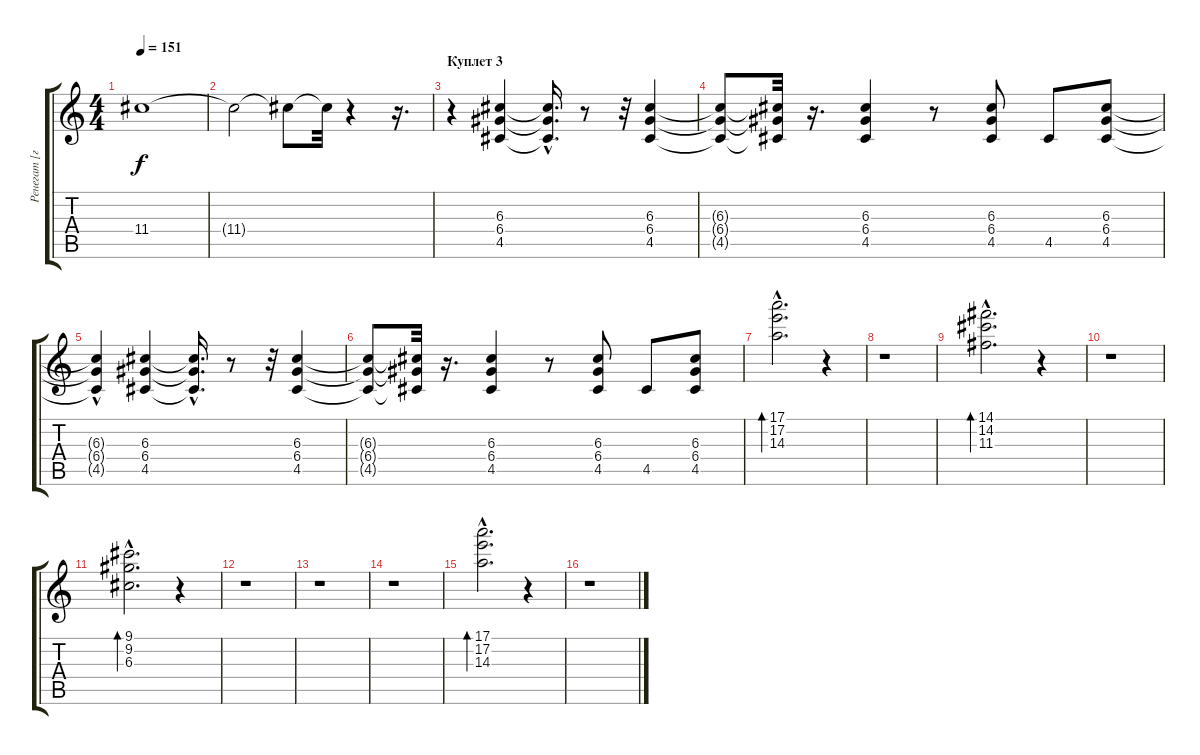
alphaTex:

\track ("Ренегат [гитара]" "Ренегат [г") {instrument distortionguitar}
\staff {score tabs}
\tuning (E4 B3 G3 D3 A2 E2) {hide}
\ts (4 4)
\tempo 151
\clef g2
\ks c
11.4.1{dy f} |
11.4{t}.2 11.4{t}.8 11.4{t}.32 r.4 r.16{d} |
\section ("" "Куплет 3")
r.4 (6.3 6.4 4.5).4 (6.3{hac t} 6.4{hac t} 4.5{hac t}).16{d} r.8 r.32 (6.3 6.4 4.5).4 |
(6.3{t} 6.4{t} 4.5{t}).8 (6.3{t} 6.4{t} 4.5{t}).32 r.16{d} (6.3 6.4 4.5).4 r.8 (6.3 6.4 4.5).8 4.5.8 (6.3 6.4 4.5).8 |
(6.3{t} 6.4{t} 4.5{hac t}).4 (6.3 6.4 4.5).4 (6.3{hac t} 6.4{hac t} 4.5{hac t}).16{d} r.8 r.32 (6.3 6.4 4.5).4 |
(6.3{t} 6.4{t} 4.5{t}).8 (6.3{t} 6.4{t} 4.5{t}).32 r.16{d} (6.3 6.4 4.5).4 r.8 (6.3 6.4 4.5).8 4.5.8 (6.3 6.4 4.5).8 |
(17.1{hac} 17.2{hac} 14.3{hac}).2{d bd 240 instrument electricguitarclean} r.4 |
r.1 |
(14.1{hac} 14.2{hac} 11.3{hac}).2{d bd 240} r.4 |
r.1 |
(9.1{hac} 9.2{hac} 6.3{hac}).2{d bd 240} r.4 |
r.1 |
r.1 |
r.1 |
(17.1{hac} 17.2{hac} 14.3{hac}).2{d bd 240 instrument electricguitarclean} r.4 |
r.1
